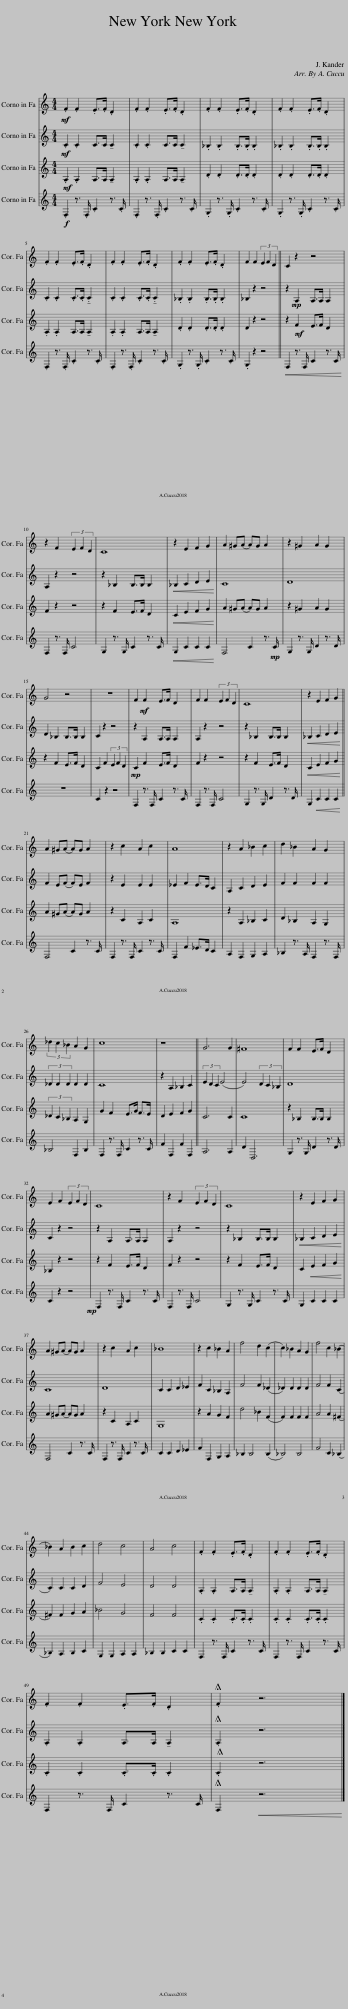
X:1
%%score 1 2 3 4
L:1/8
M:4/4
I:linebreak $
K:none
V:1 treble transpose=-7
V:2 treble transpose=-7
V:3 treble transpose=-7
V:4 treble transpose=-7
V:1
[K:C]!mf! .F2 .F2 .E>.F .D2 | .F2 .F2 .E>.F .D2 | .F2 .F2 .E>.F .D2 | .F2 .F2 .E>.F .D2 |$ .F2 .F2 .E>.F .D2 | %5
 .F2 .F2 .E>.F .D2 | .F2 .F2 .E>.F .D2 | F2 F2 (3E2 F2 D2 || C2 z2 z4 |$ z2 F2 (3E2 F2 D2 | %10
 C8 | z2 E2 F2 G2 | A2 ^G(A A)G A2 | z2 ^G2 A2 G2 |$ G4 z4 | %15
 z8 | F2!mf! F2 E>F D2 | F2 F2 (3E2 F2 D2 | C8 | z2 E2 F2 G2 ||$ %20
 A2 ^G(A A)G A2 | z2 c2 A2 c2 | A8 | z2 A2 _B2 c2 | d2 _B2 A2 G2 |$ %25
 (3_d2 c2 _B2 A2 G2 | c8 | z8 || G6 G2 | ^F8 | %30
 F2 F2 E>F D2 |$[K:C] E2 F2 (3E2 F2 D2 | C8 | z2 F2 (3E2 F2 D2 | C8 | %35
 z2 E2 F2 G2 |$ A2 ^G(A A)G A2 | z2 c2 A2 c2 | _B8 | z2 c2 _B2 A2 | %40
 f4 d2 (c2 | c2) _B2 A2 G2 | f4 c2 (_B2 |$ _B2) A2 B2 c2 | d4 c4 | %45
 A4 c4 | .F2 .F2 .E>.F .D2 | .F2 .F2 .E>.F .D2 |$ .F2 .F2 .E>.F .D2 | .!fermata!F2 z6 |] %50
V:2
[K:C]!mf! .C2 .C2 C>C !tenuto!C2 | .C2 .C2 C>C !tenuto!C2 | ._B,2 .B,2 .B,>.B, .B,2 | ._B,2 .B,2 .B,>.B, .B,2 |$ .C2 .C2 .C>.C !tenuto!.C2 | %5
 .C2 .C2 .C>.C !tenuto!.C2 | ._B,2 .B,2 .B,>.B, .B,2 | _B,2 z2 z4 || z2!mp! A,2 A,>A, A,2 |$ A,2 z2 z4 | %10
 z2 _B,2 B,>B, B,2 |!<(! _B,2 C2 D2 E2!<)! | C8 | D8 |$ D2 _B,2 B,>B, B,2 | %15
 C2 z2 z4 | z2 A,2 A,>A, A,2 | A,2 z2 z4 | z2 _B,2 B,>B, B,2 |!<(! _B,2 C2 D2 E2!<)! ||$ %20
 F2 E(F F)E F2 | z2 E2 E2 E2 | _E2 F2 E>D C2 | A,2 C2 D2 E2 | F2 F2 F2 F2 |$ %25
 (3_D2 D2 D2 D2 D2 | C8 | z2 A,2 _B,2 C2 || (3E2 D2 C2 (E4 | E4) (3D2 C2 _B,2 | %30
 D8 |$[K:C] C2 z2 z4 | z2 A,2 A,>A, A,2 | A,2 z2 z4 | z2 _B,2 B,>B, B,2 | %35
!<(! _B,2 C2 D2 E2!<)! |$ C8 | D8 | C2 C2 D2 _E2 | F2 C2 _B,2 A,2 | %40
 F4 F2 (_D2 | _D2) D2 D2 D2 | F4 F2 (C2 |$ C2) C2 C2 D2 | F4 E4 | %45
 D4 D4 | .A,2 .A,2 A,>A, !tenuto!A,2 | .A,2 .A,2 A,>A, !tenuto!A,2 |$ .A,2 .A,2 A,>A, !tenuto!A,2 | .!fermata!A,2 z6 |] %50
V:3
[K:C]!mf! .A,2 .A,2 A,>A, !tenuto!A,2 | .A,2 .A,2 A,>A, !tenuto!A,2 | .D2 .D2 .D>.D .D2 | .D2 .D2 .D>.D .D2 |$ .A,2 .A,2 A,>A, !tenuto!A,2 | %5
 .A,2 .A,2 A,>A, !tenuto!A,2 | .D2 .D2 .D>.D .D2 | D2 z2 z4 || z2!mf! F2 E>F D2 |$ F2 z2 z4 | %10
 z2 F2 E>F D2 |!<(! C2 E2 F2 G2!<)! | A2 ^G(A A)G A2 | z2 ^G2 A2 G2 |$ z2 F2 E>F D2 | %15
 C2 F2 (3E2 F2 D2 |!mp! C2 F2 E>F D2 | F2 z2 z4 | z2 F2 E>F D2 |!<(! C2 E2 F2 G2!<)! ||$ %20
 A2 ^G(A A)G A2 | z2 C2 A,2 C2 | A,8 | z2 A,2 _B,2 C2 | D2 _B,2 A,2 G,2 |$ %25
 (3_D2 C2 _B,2 A,2 G,2 | G2 F2 E>G F>E | D2 E2 F2 G2 || C6 C2 | C8 | %30
 z2 _B,2 B,>B, B,2 |$[K:C] _B,2 z2 z4 | z2 F2 E>F D2 | F2 z2 z4 | z2 F2 E>F D2 | %35
 C2!<(! E2 F2 G2!<)! |$ A2 ^G(A A)G A2 | z2 C2 A,2 C2 | G,8 | z2 A2 G2 F2 | %40
 d4 _B2 (F2 | F2) F2 F2 F2 | A4 A2 (^F2 |$ ^F2) F2 G2 A2 | _B4 G4 | %45
 F4 F4 | .C2 .C2 .C>.C .C2 | .C2 .C2 .C>.C .C2 |$ .C2 .C2 .C>.C .C2 | .!fermata!C2 z6 |] %50
V:4
[K:C]!f! .F,2 z3/2 .F,/ .C2 z3/2 .C/ | .F,2 z3/2 .F,/ .C2 z3/2 .C/ | .G,2 z3/2 .G,/ .C2 z3/2 .C/ | .G,2 z3/2 .G,/ .C2 z3/2 .C/ |$ .F,2 z3/2 .F,/ .C2 z3/2 .C/ | %5
 .F,2 z3/2 .F,/ .C2 z3/2 .C/ | .G,2 z3/2 .G,/ .C2 z3/2 .C/ | .G,2 z2 z4 ||!<(! F,2 z3/2 F,/ C2 z3/2 C/!<)! |$ F,2 z3/2 F,/ C4 | %10
 G,2 z3/2 G,/ C2 z3/2 C/ |!<(! G,2 C2 C2 C2!<)! | F,4!mp! C2 z3/2 C/ | G,2 z3/2 G,/ D2 z3/2 D/ |$ z8 | %15
 C2 z2 z4 | F,2 z3/2 F,/ C2 z3/2 C/ | F,2 z3/2 F,/ C4 | G,2 z3/2 G,/ D2 z3/2 D/ | G,2!<(! C2 C2 C2!<)! ||$ %20
 F,4 C2 z3/2 C/ | F,2 z3/2 F,/ C2 z3/2 C/ | F,2 F2 _E>D C2 | A,2 F,2 G,2 A,2 | _B,2 z3/2 A,/ F,2 z3/2 F,/ |$ %25
 _B,4 F,2 B,2 | F,2 z3/2 F,/ C2 z3/2 C/ | F2 F,2 F2 F,2 || A,6 A,2 | D2 D,6 | %30
 G,2 z3/2 G,/ D2 z3/2 D/ |$[K:C] C2 z2!mp! z4 | F,2 z3/2 F,/ C2 z3/2 C/ | F,2 z3/2 F,/ C4 | G,2 z3/2 G,/ C2 z3/2 C/ | %35
 G,2 C2 C2 C2 |$ F,4 C2 z3/2 C/ | F,2 z3/2 F,/ C2 z3/2 C/ | C2 C2 D2 _E2 | F2 F,2 G,2 A,2 | %40
 _B,2 B,4 (B,2 | _B,4) B,4 | F4 C2 (_B,2 |$ _B,2) A,2 B,2 C2 | G,2 G,2 A,2 A,2 | %45
 _B,2 B,2 C2 C2 | F,2 z3/2 F,/ C2 z3/2 C/ | F,2 z3/2 F,/ C2 z3/2 C/ |$ F,2 z3/2 F,/ C2 z3/2 C/ | !fermata!F,2!<(! z6!<)! |] %50
